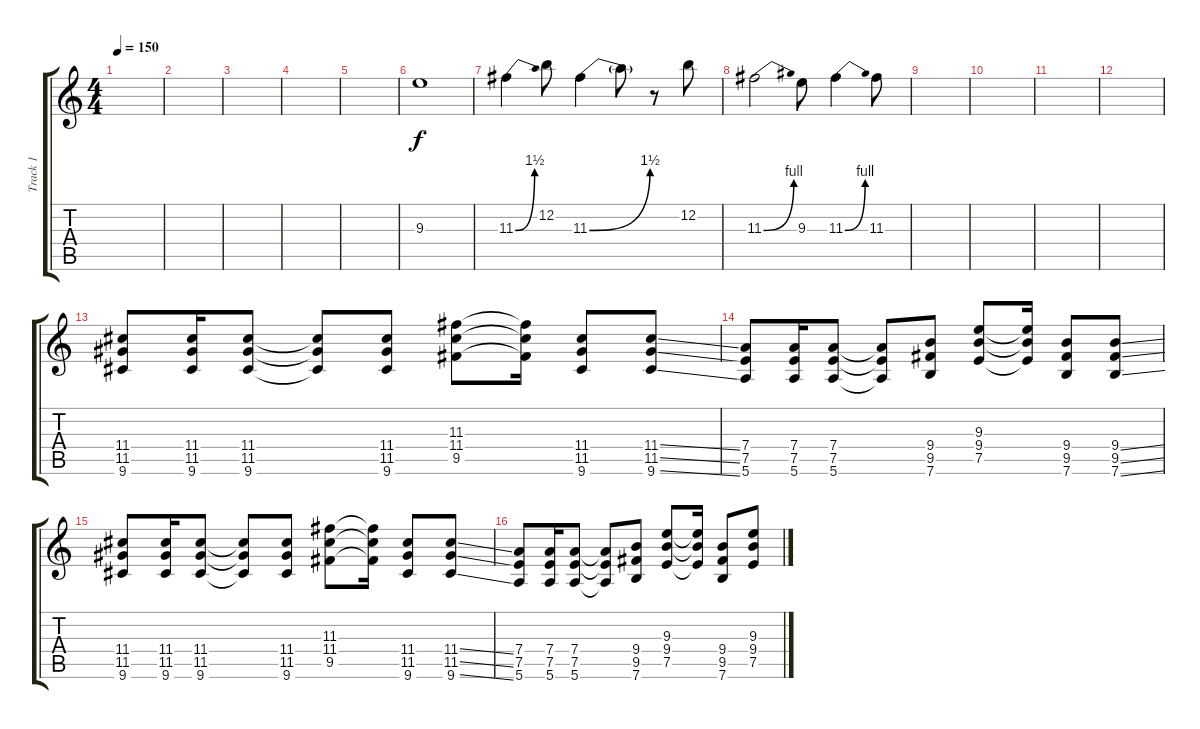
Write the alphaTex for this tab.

\track ("Track 1" "Track 1") {instrument overdrivenguitar}
\staff {score tabs}
\tuning (E4 B3 G3 D3 A2 E2) {hide}
\ts (4 4)
\tempo 150
\clef g2
\ks c
|
|
|
|
|
9.3.1 |
11.3{be (bend 0 0 60 6)}.4 12.2.8 11.3{be (bend 0 0 60 6)}.4 11.3{t}.8 r.8 12.2.8 |
11.3{be (bend 0 0 60 4)}.2 9.3.8 11.3{be (bend 0 0 60 4)}.4 11.3.8 |
|
|
|
|
(11.4 11.5 9.6).8 (11.4 11.5 9.6).16 (11.4 11.5 9.6).8 (11.4{t} 11.5{t} 9.6{t}).8 (11.4 11.5 9.6).8 (11.3 11.4 9.5).8 (11.3{t} 11.4{t} 9.5{t}).16 (11.4 11.5 9.6).8 (11.4{ss} 11.5{ss} 9.6{ss}).8 |
(7.4 7.5 5.6).8 (7.4 7.5 5.6).16 (7.4 7.5 5.6).8 (7.4{t} 7.5{t} 5.6{t}).8 (9.4 9.5 7.6).8 (9.3 9.4 7.5).8 (9.3{t} 9.4{t} 7.5{t}).16 (9.4 9.5 7.6).8 (9.4{ss} 9.5{ss} 7.6{ss}).8 |
(11.4 11.5 9.6).8 (11.4 11.5 9.6).16 (11.4 11.5 9.6).8 (11.4{t} 11.5{t} 9.6{t}).8 (11.4 11.5 9.6).8 (11.3 11.4 9.5).8 (11.3{t} 11.4{t} 9.5{t}).16 (11.4 11.5 9.6).8 (11.4{ss} 11.5{ss} 9.6{ss}).8 |
(7.4 7.5 5.6).8 (7.4 7.5 5.6).16 (7.4 7.5 5.6).8 (7.4{t} 7.5{t} 5.6{t}).8 (9.4 9.5 7.6).8 (9.3 9.4 7.5).8 (9.3{t} 9.4{t} 7.5{t}).16 (9.4 9.5 7.6).8 (9.3 9.4 7.5).8
